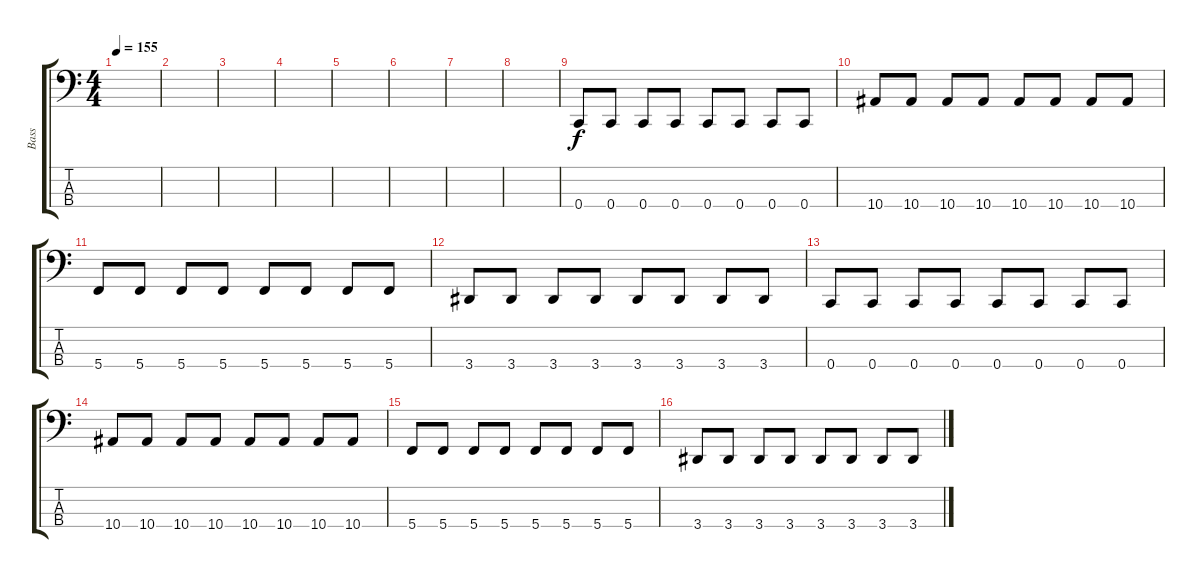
\track ("Bass" "Bass") {instrument electricbassfinger}
\staff {score tabs}
\tuning (F2 C2 G1 C1) {hide}
\ts (4 4)
\tempo 155
\clef f4
\ks c
|
|
|
|
|
|
|
|
0.4.8 0.4.8 0.4.8 0.4.8 0.4.8 0.4.8 0.4.8 0.4.8 |
10.4.8 10.4.8 10.4.8 10.4.8 10.4.8 10.4.8 10.4.8 10.4.8 |
5.4.8 5.4.8 5.4.8 5.4.8 5.4.8 5.4.8 5.4.8 5.4.8 |
3.4.8 3.4.8 3.4.8 3.4.8 3.4.8 3.4.8 3.4.8 3.4.8 |
0.4.8 0.4.8 0.4.8 0.4.8 0.4.8 0.4.8 0.4.8 0.4.8 |
10.4.8 10.4.8 10.4.8 10.4.8 10.4.8 10.4.8 10.4.8 10.4.8 |
5.4.8 5.4.8 5.4.8 5.4.8 5.4.8 5.4.8 5.4.8 5.4.8 |
3.4.8 3.4.8 3.4.8 3.4.8 3.4.8 3.4.8 3.4.8 3.4.8
